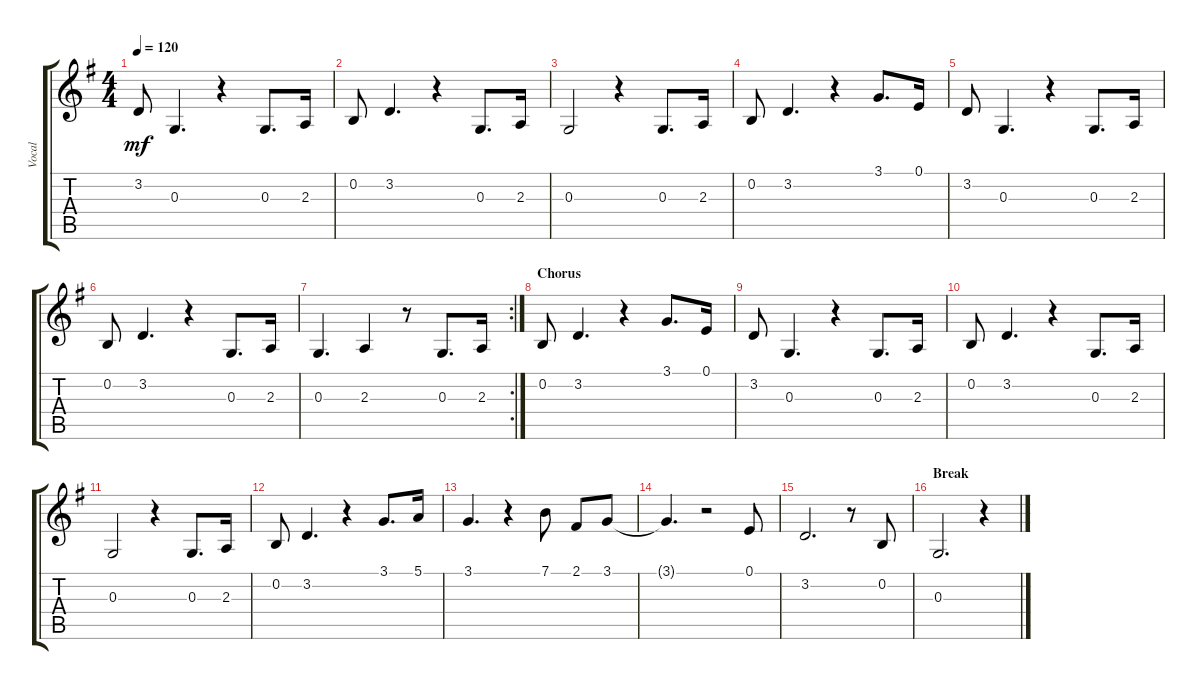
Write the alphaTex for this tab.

\track ("Vocal" "Vocal") {instrument lead6voice}
\staff {score tabs}
\tuning (E4 B3 G3 D3 A2 E2) {hide}
\ts (4 4)
\tempo 120
\clef g2
\ks g
3.2.8{dy mf} 0.3.4{d} r.4 0.3.8{d} 2.3.16 |
0.2.8 3.2.4{d} r.4 0.3.8{d} 2.3.16 |
0.3.2 r.4 0.3.8{d} 2.3.16 |
0.2.8 3.2.4{d} r.4 3.1.8{d} 0.1.16 |
3.2.8 0.3.4{d} r.4 0.3.8{d} 2.3.16 |
0.2.8 3.2.4{d} r.4 0.3.8{d} 2.3.16 |
\rc 2
0.3.4{d} 2.3.4 r.8 0.3.8{d} 2.3.16 |
\section ("" "Chorus")
0.2.8 3.2.4{d} r.4 3.1.8{d} 0.1.16 |
3.2.8 0.3.4{d} r.4 0.3.8{d} 2.3.16 |
0.2.8 3.2.4{d} r.4 0.3.8{d} 2.3.16 |
0.3.2 r.4 0.3.8{d} 2.3.16 |
0.2.8 3.2.4{d} r.4 3.1.8{d} 5.1.16 |
3.1.4{d} r.4 7.1.8 2.1.8 3.1.8 |
3.1{t}.4{d} r.2 0.1.8 |
3.2.2{d} r.8 0.2.8 |
\section ("" "Break")
0.3.2{d} r.4
